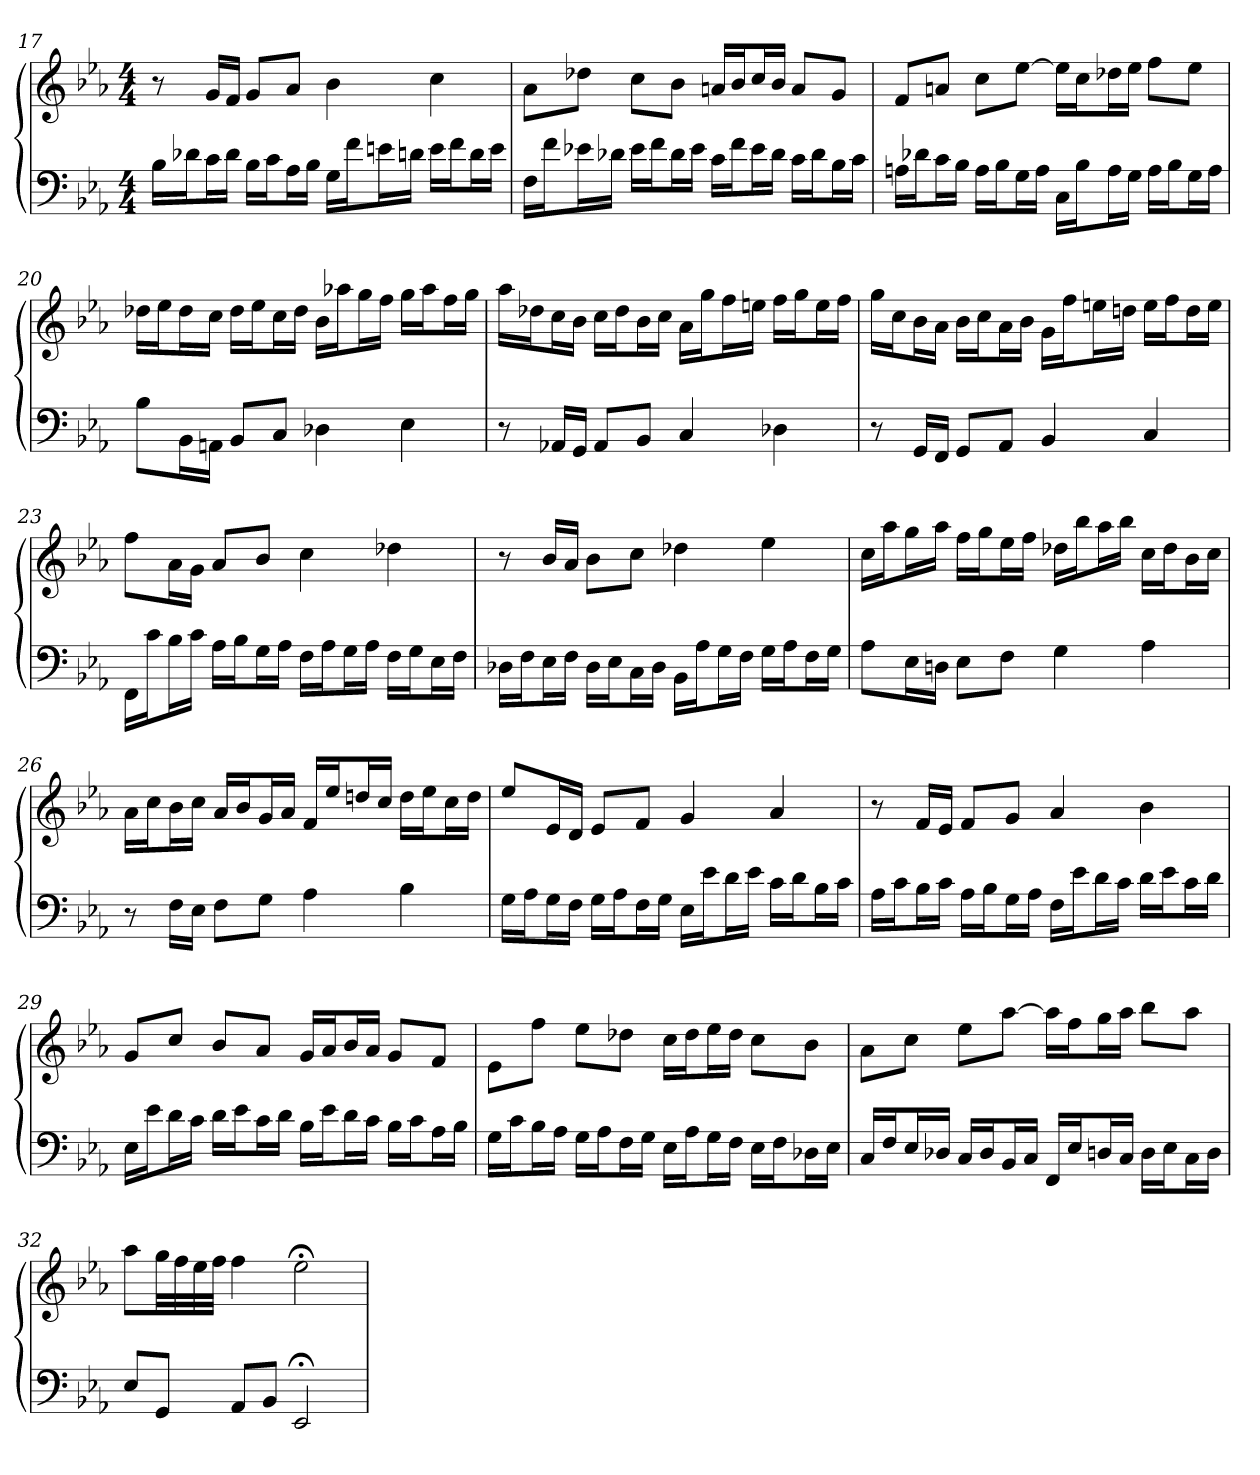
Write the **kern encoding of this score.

**kern	**kern
*part2	*part1
*staff2	*staff1
*clefF4	*clefG2
*k[b-e-a-]	*k[b-e-a-]
*E-:	*E-:
*M4/4	*M4/4
=17	=17
16B-\LL	8r
16d-X\J	.
16c\L	16g/LL
16d-\JJ	16f/JJ
16B-\LL	8g/L
16c\J	.
16A-\L	8a-/J
16B-\JJ	.
16G\LL	4b-
16f\J	.
16en\L	.
16dn\JJ	.
16e\LL	4cc
16f\J	.
16d\L	.
16e\JJ	.
=18	=18
16F\LL	8a-\L
16f\J	.
16e-X\L	8dd-X\J
16d-X\JJ	.
16e-\LL	8cc\L
16f\J	.
16d-\L	8b-\J
16e-\JJ	.
16c\LL	16an/LL
16f\J	16b-/J
16e-\L	16cc/L
16d-\JJ	16b-/JJ
16c\LL	8a/L
16d-\J	.
16B-\L	8g/J
16c\JJ	.
=19	=19
16An\LL	8f/L
16d-X\J	.
16c\L	8an/J
16B-\JJ	.
16A\LL	8cc\L
16B-\J	.
16G\L	[8ee-\J
16A\JJ	.
16C\LL	16ee-\LL]
16B-\J	16cc\J
16A\L	16dd-X\L
16G\JJ	16ee-\JJ
16A\LL	8ff\L
16B-\J	.
16G\L	8ee-\J
16A\JJ	.
=20	=20
8B-\L	16dd-X\LL
.	16ee-\J
16BB-\L	16dd-\L
16AAn\JJ	16cc\JJ
8BB-/L	16dd-\LL
.	16ee-\J
8C/J	16cc\L
.	16dd-\JJ
4D-X	16b-\LL
.	16aa-X\J
.	16gg\L
.	16ff\JJ
4E-	16gg\LL
.	16aa-\J
.	16ff\L
.	16gg\JJ
=21	=21
8r	16aa-\LL
.	16dd-X\J
16AA-X/LL	16cc\L
16GG/JJ	16b-\JJ
8AA-/L	16cc\LL
.	16dd-\J
8BB-/J	16b-\L
.	16cc\JJ
4C	16a-\LL
.	16gg\J
.	16ff\L
.	16een\JJ
4D-X	16ff\LL
.	16gg\J
.	16ee\L
.	16ff\JJ
=22	=22
8r	16gg\LL
.	16cc\J
16GG/LL	16b-\L
16FF/JJ	16a-\JJ
8GG/L	16b-\LL
.	16cc\J
8AA-/J	16a-\L
.	16b-\JJ
4BB-	16g\LL
.	16ff\J
.	16een\L
.	16ddn\JJ
4C	16ee\LL
.	16ff\J
.	16dd\L
.	16ee\JJ
=23	=23
16FF\LL	8ff\L
16c\J	.
16B-\L	16a-\L
16c\JJ	16g\JJ
16A-\LL	8a-/L
16B-\J	.
16G\L	8b-/J
16A-\JJ	.
16F\LL	4cc
16A-\J	.
16G\L	.
16A-\JJ	.
16F\LL	4dd-X
16G\J	.
16E-\L	.
16F\JJ	.
=24	=24
16D-X\LL	8r
16F\J	.
16E-\L	16b-/LL
16F\JJ	16a-/JJ
16D-\LL	8b-\L
16E-\J	.
16C\L	8cc\J
16D-\JJ	.
16BB-\LL	4dd-X
16A-\J	.
16G\L	.
16F\JJ	.
16G\LL	4ee-
16A-\J	.
16F\L	.
16G\JJ	.
=25	=25
8A-\L	16cc\LL
.	16aa-\J
16E-\L	16gg\L
16Dn\JJ	16aa-\JJ
8E-\L	16ff\LL
.	16gg\J
8F\J	16ee-\L
.	16ff\JJ
4G	16dd-X\LL
.	16bb-\J
.	16aa-\L
.	16bb-\JJ
4A-	16cc\LL
.	16dd-\J
.	16b-\L
.	16cc\JJ
=26	=26
8r	16a-\LL
.	16cc\J
16F\LL	16b-\L
16E-\JJ	16cc\JJ
8F\L	16a-/LL
.	16b-/J
8G\J	16g/L
.	16a-/JJ
4A-	16f/LL
.	16ee-/J
.	16ddn/L
.	16cc/JJ
4B-	16dd\LL
.	16ee-\J
.	16cc\L
.	16dd\JJ
=27	=27
16G\LL	8ee-/L
16A-\J	.
16G\L	16e-/L
16F\JJ	16d/JJ
16G\LL	8e-/L
16A-\J	.
16F\L	8f/J
16G\JJ	.
16E-\LL	4g
16e-\J	.
16d\L	.
16e-\JJ	.
16c\LL	4a-
16d\J	.
16B-\L	.
16c\JJ	.
=28	=28
16A-\LL	8r
16c\J	.
16B-\L	16f/LL
16c\JJ	16e-/JJ
16A-\LL	8f/L
16B-\J	.
16G\L	8g/J
16A-\JJ	.
16F\LL	4a-
16e-\J	.
16d\L	.
16c\JJ	.
16d\LL	4b-
16e-\J	.
16c\L	.
16d\JJ	.
=29	=29
16E-\LL	8g/L
16e-\J	.
16d\L	8cc/J
16c\JJ	.
16d\LL	8b-/L
16e-\J	.
16c\L	8a-/J
16d\JJ	.
16B-\LL	16g/LL
16e-\J	16a-/J
16d\L	16b-/L
16c\JJ	16a-/JJ
16B-\LL	8g/L
16c\J	.
16A-\L	8f/J
16B-\JJ	.
=30	=30
16G\LL	8e-\L
16c\J	.
16B-\L	8ff\J
16A-\JJ	.
16G\LL	8ee-\L
16A-\J	.
16F\L	8dd-X\J
16G\JJ	.
16E-\LL	16cc\LL
16A-\J	16dd-\J
16G\L	16ee-\L
16F\JJ	16dd-\JJ
16E-\LL	8cc\L
16F\J	.
16D-X\L	8b-\J
16E-\JJ	.
=31	=31
16C/LL	8a-\L
16F/J	.
16E-/L	8cc\J
16D-X/JJ	.
16C/LL	8ee-\L
16D-/J	.
16BB-/L	[8aa-\J
16C/JJ	.
16FF/LL	16aa-\LL]
16E-/J	16ff\J
16Dn/L	16gg\L
16C/JJ	16aa-\JJ
16D\LL	8bb-\L
16E-\J	.
16C\L	8aa-\J
16D\JJ	.
=32	=32
8E-/L	8aa-\L
8GG/J	32gg\LL
.	32ff\
.	32ee-\
.	32ff\JJJ
8AA-/L	4ff
8BB-/J	.
2EE-;<	2ee-;<
=	=
*-	*-
